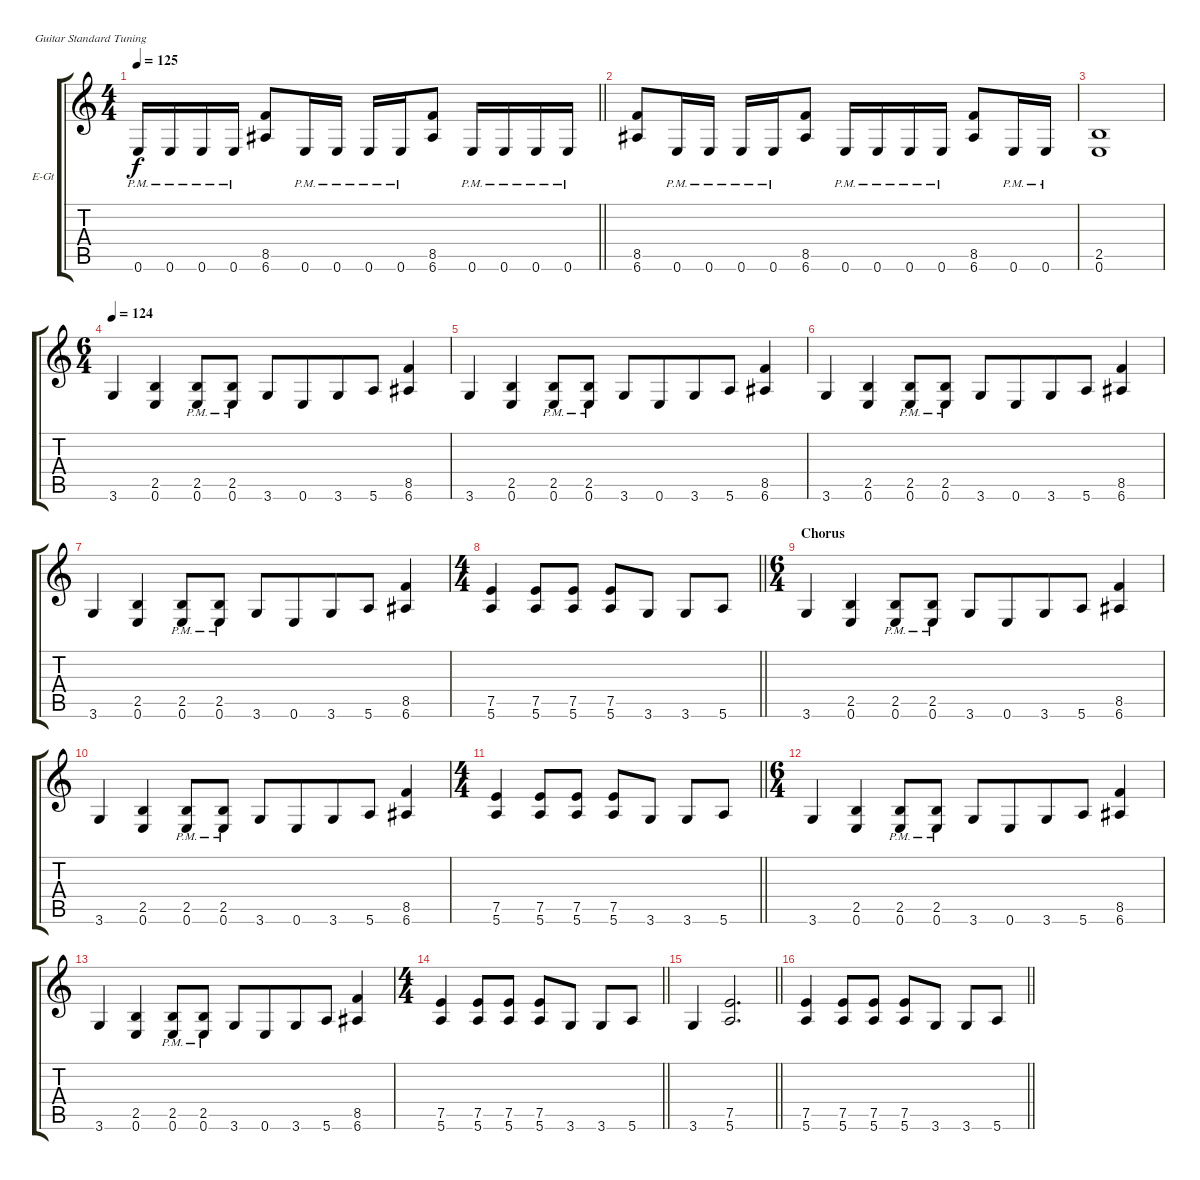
\bracketExtendMode groupsimilarinstruments
\firstSystemTrackNameOrientation horizontal
\otherSystemsTrackNameOrientation horizontal
\track ("James Hetfield" "E-Gt") {instrument distortionguitar}
\staff {score tabs}
\tuning (E4 B3 G3 D3 A2 E2)
\ts (4 4)
\tempo 125
\clef g2
\barLineRight lightlight
\ks c
0.6{pm}.16{dy f} 0.6{pm}.16 0.6{pm}.16 0.6{pm}.16 (8.5 6.6).8 0.6{pm}.16 0.6{pm}.16 0.6{pm}.16 0.6{pm}.16 (8.5 6.6).8 0.6{pm}.16 0.6{pm}.16 0.6{pm}.16 0.6{pm}.16 |
(8.5 6.6).8 0.6{pm}.16 0.6{pm}.16 0.6{pm}.16 0.6{pm}.16 (8.5 6.6).8 0.6{pm}.16 0.6{pm}.16 0.6{pm}.16 0.6{pm}.16 (8.5 6.6).8 0.6{pm}.16 0.6{pm}.16 |
(2.5 0.6).1 |
\ts (6 4)
\beaming (8 6 6)
\tempo 124
3.6.4 (2.5 0.6).4 (2.5{pm} 0.6{pm}).8 (2.5{pm} 0.6{pm}).8 3.6.8 0.6.8 3.6.8 5.6.8 (8.5 6.6).4 |
3.6.4 (2.5 0.6).4 (2.5{pm} 0.6{pm}).8 (2.5{pm} 0.6{pm}).8 3.6.8 0.6.8 3.6.8 5.6.8 (8.5 6.6).4 |
3.6.4 (2.5 0.6).4 (2.5{pm} 0.6{pm}).8 (2.5{pm} 0.6{pm}).8 3.6.8 0.6.8 3.6.8 5.6.8 (8.5 6.6).4 |
3.6.4 (2.5 0.6).4 (2.5{pm} 0.6{pm}).8 (2.5{pm} 0.6{pm}).8 3.6.8 0.6.8 3.6.8 5.6.8 (8.5 6.6).4 |
\ts (4 4)
\beaming (8 2 2 2 2)
\barLineRight lightlight
(7.5 5.6).4 (7.5 5.6).8 (7.5 5.6).8 (7.5 5.6).8 3.6.8 3.6.8 5.6.8 |
\ts (6 4)
\beaming (8 6 6)
\section ("" "Chorus")
3.6.4 (2.5 0.6).4 (2.5{pm} 0.6{pm}).8 (2.5{pm} 0.6{pm}).8 3.6.8 0.6.8 3.6.8 5.6.8 (8.5 6.6).4 |
3.6.4 (2.5 0.6).4 (2.5{pm} 0.6{pm}).8 (2.5{pm} 0.6{pm}).8 3.6.8 0.6.8 3.6.8 5.6.8 (8.5 6.6).4 |
\ts (4 4)
\beaming (8 2 2 2 2)
\barLineRight lightlight
(7.5 5.6).4 (7.5 5.6).8 (7.5 5.6).8 (7.5 5.6).8 3.6.8 3.6.8 5.6.8 |
\ts (6 4)
\beaming (8 6 6)
3.6.4 (2.5 0.6).4 (2.5{pm} 0.6{pm}).8 (2.5{pm} 0.6{pm}).8 3.6.8 0.6.8 3.6.8 5.6.8 (8.5 6.6).4 |
3.6.4 (2.5 0.6).4 (2.5{pm} 0.6{pm}).8 (2.5{pm} 0.6{pm}).8 3.6.8 0.6.8 3.6.8 5.6.8 (8.5 6.6).4 |
\ts (4 4)
\beaming (8 2 2 2 2)
\barLineRight lightlight
(7.5 5.6).4 (7.5 5.6).8 (7.5 5.6).8 (7.5 5.6).8 3.6.8 3.6.8 5.6.8 |
\barLineRight lightlight
3.6.4 (7.5 5.6).2{d} |
\barLineRight lightlight
(7.5 5.6).4 (7.5 5.6).8 (7.5 5.6).8 (7.5 5.6).8 3.6.8 3.6.8 5.6.8
